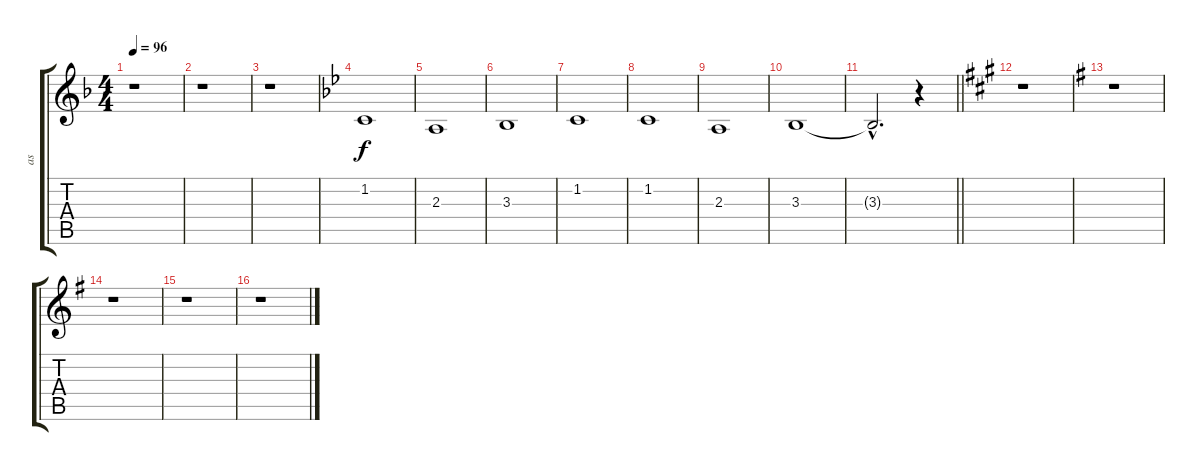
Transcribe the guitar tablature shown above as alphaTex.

\track ("ass(2)" "as") {instrument synthbrass1}
\staff {score tabs}
\tuning (E4 B3 G3 D3 A2 E2) {hide}
\ts (4 4)
\tempo 96
\clef g2
\ks f
r.1{dy f} |
r.1 |
r.1 |
\ks bb
1.2.1 |
2.3.1 |
3.3.1 |
1.2.1 |
1.2.1 |
2.3.1 |
3.3.1 |
\barLineRight lightlight
3.3{hac t}.2{d} r.4 |
\ks a
r.1 |
\ks g
r.1 |
r.1 |
r.1 |
r.1
